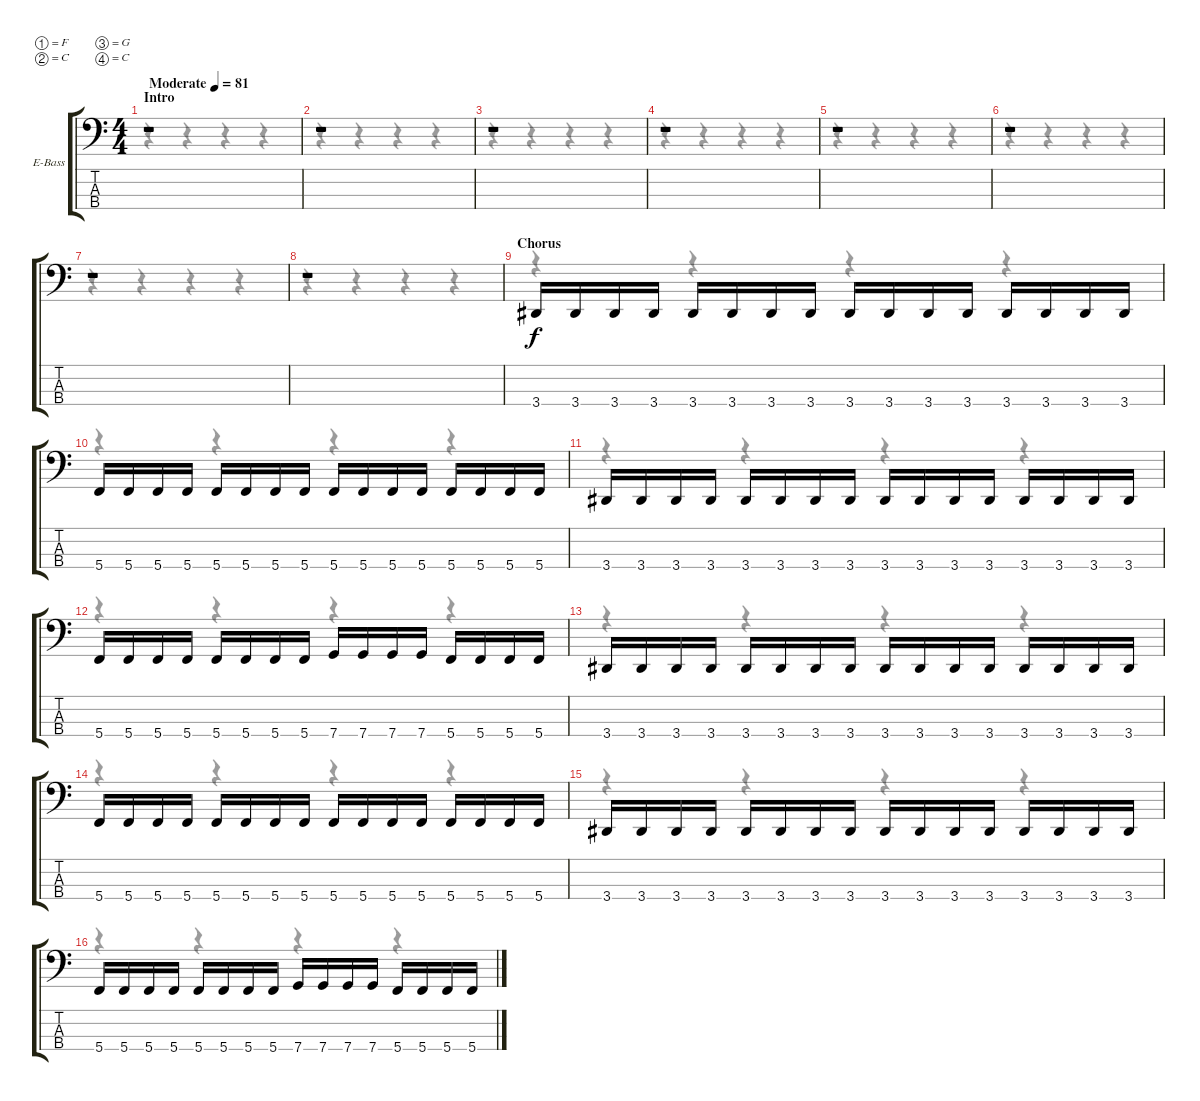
\bracketExtendMode groupsimilarinstruments
\firstSystemTrackNameOrientation horizontal
\otherSystemsTrackNameOrientation horizontal
\track ("Jason (Bass)" "E-Bass") {instrument electricbasspick}
\staff {score tabs}
\tuning (F2 C2 G1 C1)
\voice
\ts (4 4)
\beaming (8 2 2 2 2)
\section ("" "Intro")
\tempo (81 "Moderate")
\clef f4
\ks c
r.1{dy f instrument electricbasspick} |
r.1 |
r.1 |
r.1 |
r.1 |
r.1 |
r.1 |
r.1 |
\section ("" "Chorus")
3.4.16 3.4.16 3.4.16 3.4.16 3.4.16 3.4.16 3.4.16 3.4.16 3.4.16 3.4.16 3.4.16 3.4.16 3.4.16 3.4.16 3.4.16 3.4.16 |
5.4.16 5.4.16 5.4.16 5.4.16 5.4.16 5.4.16 5.4.16 5.4.16 5.4.16 5.4.16 5.4.16 5.4.16 5.4.16 5.4.16 5.4.16 5.4.16 |
3.4.16 3.4.16 3.4.16 3.4.16 3.4.16 3.4.16 3.4.16 3.4.16 3.4.16 3.4.16 3.4.16 3.4.16 3.4.16 3.4.16 3.4.16 3.4.16 |
5.4.16 5.4.16 5.4.16 5.4.16 5.4.16 5.4.16 5.4.16 5.4.16 7.4.16 7.4.16 7.4.16 7.4.16 5.4.16 5.4.16 5.4.16 5.4.16 |
3.4.16 3.4.16 3.4.16 3.4.16 3.4.16 3.4.16 3.4.16 3.4.16 3.4.16 3.4.16 3.4.16 3.4.16 3.4.16 3.4.16 3.4.16 3.4.16 |
5.4.16 5.4.16 5.4.16 5.4.16 5.4.16 5.4.16 5.4.16 5.4.16 5.4.16 5.4.16 5.4.16 5.4.16 5.4.16 5.4.16 5.4.16 5.4.16 |
3.4.16 3.4.16 3.4.16 3.4.16 3.4.16 3.4.16 3.4.16 3.4.16 3.4.16 3.4.16 3.4.16 3.4.16 3.4.16 3.4.16 3.4.16 3.4.16 |
5.4.16 5.4.16 5.4.16 5.4.16 5.4.16 5.4.16 5.4.16 5.4.16 7.4.16 7.4.16 7.4.16 7.4.16 5.4.16 5.4.16 5.4.16 5.4.16
\voice
\clef f4
\ottava regular
\simile none
\ks c
r.4{dy mf} r.4 r.4 r.4 |
r.4 r.4 r.4 r.4 |
r.4 r.4 r.4 r.4 |
r.4 r.4 r.4 r.4 |
r.4 r.4 r.4 r.4 |
r.4 r.4 r.4 r.4 |
r.4 r.4 r.4 r.4 |
r.4 r.4 r.4 r.4 |
r.4 r.4 r.4 r.4 |
r.4 r.4 r.4 r.4 |
r.4 r.4 r.4 r.4 |
r.4 r.4 r.4 r.4 |
r.4 r.4 r.4 r.4 |
r.4 r.4 r.4 r.4 |
r.4 r.4 r.4 r.4 |
r.4 r.4 r.4 r.4
